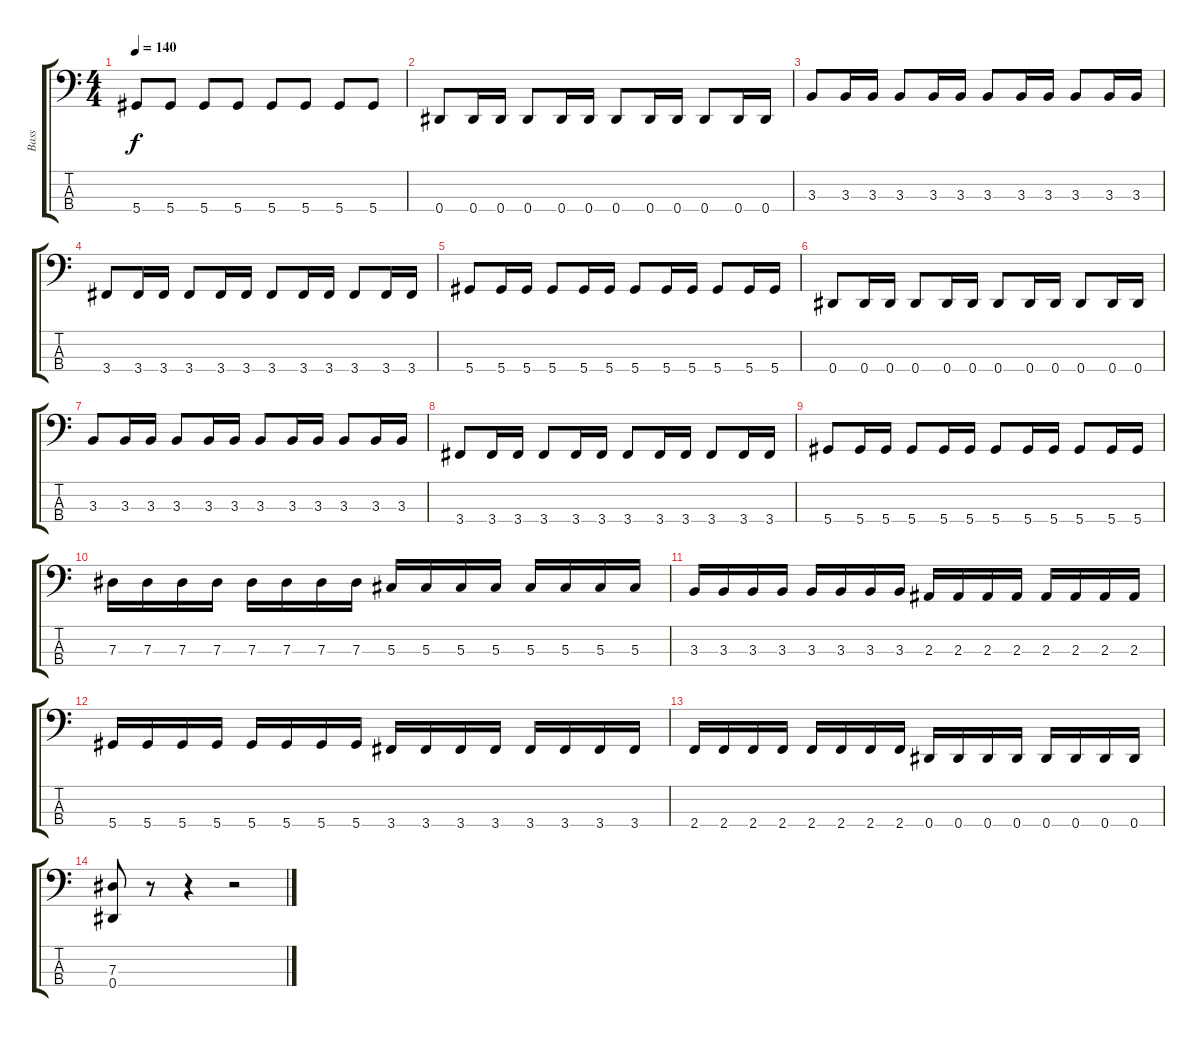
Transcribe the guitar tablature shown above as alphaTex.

\track ("Bass" "Bass") {instrument electricbassfinger}
\staff {score tabs}
\tuning (Gb2 Db2 Ab1 Eb1) {hide}
\ts (4 4)
\tempo 140
\clef f4
\ks c
5.4.8{dy f} 5.4.8 5.4.8 5.4.8 5.4.8 5.4.8 5.4.8 5.4.8 |
0.4.8 0.4.16 0.4.16 0.4.8 0.4.16 0.4.16 0.4.8 0.4.16 0.4.16 0.4.8 0.4.16 0.4.16 |
3.3.8 3.3.16 3.3.16 3.3.8 3.3.16 3.3.16 3.3.8 3.3.16 3.3.16 3.3.8 3.3.16 3.3.16 |
3.4.8 3.4.16 3.4.16 3.4.8 3.4.16 3.4.16 3.4.8 3.4.16 3.4.16 3.4.8 3.4.16 3.4.16 |
5.4.8 5.4.16 5.4.16 5.4.8 5.4.16 5.4.16 5.4.8 5.4.16 5.4.16 5.4.8 5.4.16 5.4.16 |
0.4.8 0.4.16 0.4.16 0.4.8 0.4.16 0.4.16 0.4.8 0.4.16 0.4.16 0.4.8 0.4.16 0.4.16 |
3.3.8 3.3.16 3.3.16 3.3.8 3.3.16 3.3.16 3.3.8 3.3.16 3.3.16 3.3.8 3.3.16 3.3.16 |
3.4.8 3.4.16 3.4.16 3.4.8 3.4.16 3.4.16 3.4.8 3.4.16 3.4.16 3.4.8 3.4.16 3.4.16 |
5.4.8 5.4.16 5.4.16 5.4.8 5.4.16 5.4.16 5.4.8 5.4.16 5.4.16 5.4.8 5.4.16 5.4.16 |
7.3.16 7.3.16 7.3.16 7.3.16 7.3.16 7.3.16 7.3.16 7.3.16 5.3.16 5.3.16 5.3.16 5.3.16 5.3.16 5.3.16 5.3.16 5.3.16 |
3.3.16 3.3.16 3.3.16 3.3.16 3.3.16 3.3.16 3.3.16 3.3.16 2.3.16 2.3.16 2.3.16 2.3.16 2.3.16 2.3.16 2.3.16 2.3.16 |
5.4.16 5.4.16 5.4.16 5.4.16 5.4.16 5.4.16 5.4.16 5.4.16 3.4.16 3.4.16 3.4.16 3.4.16 3.4.16 3.4.16 3.4.16 3.4.16 |
2.4.16 2.4.16 2.4.16 2.4.16 2.4.16 2.4.16 2.4.16 2.4.16 0.4.16 0.4.16 0.4.16 0.4.16 0.4.16 0.4.16 0.4.16 0.4.16 |
(7.3 0.4).8 r.8 r.4 r.2
